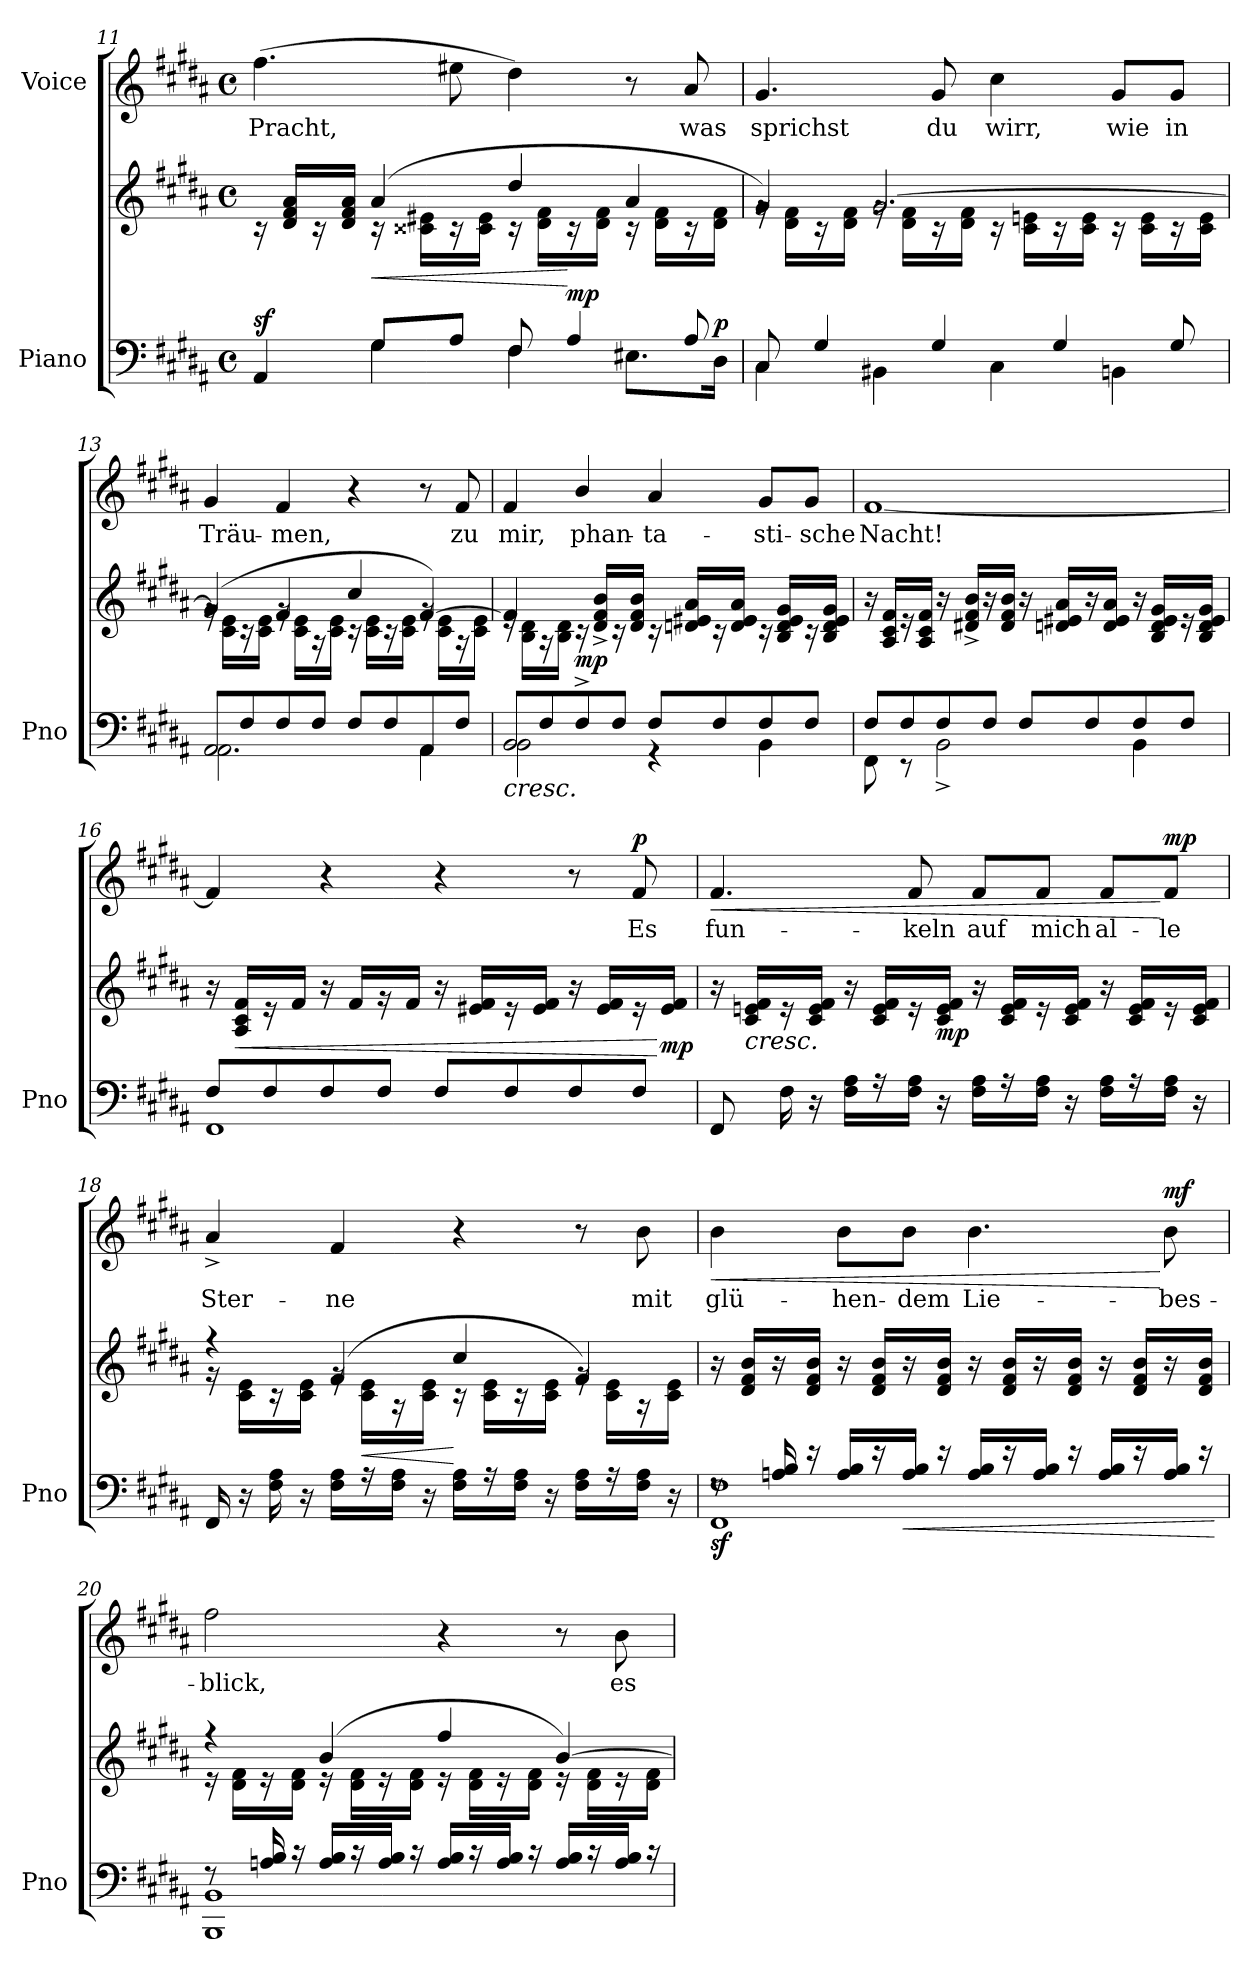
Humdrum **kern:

**kern	**kern	**dynam	**kern	**text	**dynam
*part2	*part2	*part2	*part1	*part1	*part1
*staff3	*staff2	*staff2/3	*staff1	*staff1	*staff1
*I"Piano	*	*	*I"Voice	*	*
*I'Pno	*	*	*	*	*
*clefF4	*clefG2	*	*clefG2	*	*
*k[f#c#g#d#a#]	*k[f#c#g#d#a#]	*	*k[f#c#g#d#a#]	*	*
*M4/4	*M4/4	*	*M4/4	*	*
*met(c)	*met(c)	*	*met(c)	*	*
=11	=11	=11	=11	=11	=11
*^	*^	*	*	*	*
!	!	!	!	!LO:DY:a=2	!	!LO:LY:b	!
4AA#/	4rGGyy	16rc	4rgyy	sf	(4.ff#\	Pracht,	.
.	.	16d#/ 16f#/ 16a#/LL	.	.	.	.	.
.	.	16rc	.	.	.	.	.
.	.	16d#/ 16f#/ 16a#/JJ	.	.	.	.	.
!	!	!	!	!LO:HP:b	!	!	!
8G#/L	4G#\	(4a#/	16r	<	.	.	.
.	.	.	16c##X\ 16e#X\LL	.	.	.	.
8A#/J	.	.	16r	.	8ee#X\	.	.
.	.	.	16c##\ 16e#\JJ	.	.	.	.
8F#/	4F#\	4dd#/	16r	.	4dd#\)	.	.
.	.	.	16d#\ 16f#\LL	.	.	.	.
!	!	!	!	!LO:DY:n=1:a=2	!	!	!
4A#/	.	.	16r	[ mp	.	.	.
.	.	.	16d#\ 16f#\JJ	.	.	.	.
.	8.E#X\L	4a#/	16r	.	8r	.	.
.	.	.	16d#\ 16f#\LL	.	.	.	.
!	!	!	!	!	!	!LO:LY:b	!
8A#/	.	.	16r	.	8a#/	was	.
!	!	!	!	!LO:DY:n=2:a=2	!	!	!
.	16D#\Jk	.	16d#\ 16f#\JJ	p	.	.	.
!!LO:LB:g=z
=12	=12	=12	=12	=12	=12	=12	=12
!	!	!	!	!	!	!LO:LY:b	!
8C#/	4C#\	4g#/)	16rg	.	4.g#/	sprichst	.
.	.	.	16d#\ 16f#\LL	.	.	.	.
4G#/	.	.	16r	.	.	.	.
.	.	.	16d#\ 16f#\JJ	.	.	.	.
.	4BB#X\	[2.g#/	16rg	.	.	.	.
.	.	.	16d#\ 16f#\LL	.	.	.	.
!	!	!	!	!	!	!LO:LY:b	!
4G#/	.	.	16r	.	8g#/	du	.
.	.	.	16d#\ 16f#\JJ	.	.	.	.
!	!	!	!	!	!	!LO:LY:b	!
.	4C#\	.	16r	.	4cc#\	wirr,	.
.	.	.	16c#\ 16en\LL	.	.	.	.
4G#/	.	.	16r	.	.	.	.
.	.	.	16c#\ 16e\JJ	.	.	.	.
!	!	!	!	!	!	!LO:LY:b	!
.	4BBn\	.	16r	.	8g#/L	wie	.
.	.	.	16c#\ 16e\LL	.	.	.	.
!	!	!	!	!	!	!LO:LY:b	!
8G#/	.	.	16r	.	8g#/J	in	.
.	.	.	16c#\ 16e\JJ	.	.	.	.
=13	=13	=13	=13	=13	=13	=13	=13
!LO:N:head=open	!	!	!	!	!	!LO:LY:b	!
8AA#/L	2.AA#\	(4g#/]	16rg	.	4g#/	Träu-	.
.	.	.	16c#\ 16e\LL	.	.	.	.
8F#/	.	.	16r	.	.	.	.
.	.	.	16c#\ 16e\JJ	.	.	.	.
!	!	!	!	!	!	!LO:LY:b	!
8F#/	.	4f#/	16rg	.	4f#/	-men,	.
.	.	.	16c#\ 16e\LL	.	.	.	.
8F#/J	.	.	16r	.	.	.	.
.	.	.	16c#\ 16e\JJ	.	.	.	.
8F#/L	.	4cc#/	16r	.	4r	.	.
.	.	.	16c#\ 16e\LL	.	.	.	.
8F#/	.	.	16r	.	.	.	.
.	.	.	16c#\ 16e\JJ	.	.	.	.
8AA#/	4AA#\	[4f#/)	16rg	.	8r	.	.
.	.	.	16c#\ 16e\LL	.	.	.	.
!	!	!	!	!	!	!LO:LY:b	!
8F#/J	.	.	16r	.	8f#/	zu	.
.	.	.	16c#\ 16e\JJ	.	.	.	.
=14	=14	=14	=14	=14	=14	=14	=14
!LO:N:head=open	!	!	!	!LO:HP:b=2	!	!LO:LY:b	!
8BB/L	2BB\	4f#/]	16re	<	4f#/	mir,	.
.	.	.	16B\ 16d#\LL	.	.	.	.
8F#/	.	.	16r	.	.	.	.
.	.	.	16B\ 16d#\JJ	.	.	.	.
!	!	!	!	!LO:DY:a=2	!	!LO:LY:b	!
8F#^/	.	16rc	4rgyy	mp	4b/	phan-	.
.	.	16d#/^ 16f#/^ 16b/^LL	.	.	.	.	.
8F#/J	.	16rc	.	.	.	.	.
.	.	16d#/ 16f#/ 16b/JJ	.	.	.	.	.
!	!	!	!	!	!	!LO:LY:b	!
8F#/L	4r	16rc	2rgyy	.	4a#/	-ta-	.
.	.	16dn/ 16e#X/ 16a#/LL	.	.	.	.	.
8F#/	.	16rc	.	.	.	.	.
.	.	16d/ 16e#/ 16a#/JJ	.	.	.	.	.
!	!	!	!	!	!	!LO:LY:b	!
8F#/	4BB\	16rc	.	.	8g#/L	-sti-	.
.	.	16B/ 16d/ 16e#/ 16g#/LL	.	.	.	.	.
!	!	!	!	!	!	!LO:LY:b	!
8F#/J	.	16rc	.	.	8g#/J	-sche	.
.	.	16B/ 16d/ 16e#/ 16g#/JJ	.	.	.	.	.
*	*	*v	*v	*	*	*	*
!!LO:PB:g=z
=15	=15	=15	=15	=15	=15	=15
!	!	!	!	!	!LO:LY:b	!
8F#/L	8FF#\	16r	.	[1f#	Nacht!	.
.	.	16A#/ 16c#/ 16f#/LL	.	.	.	.
8F#/	8r	16r	.	.	.	.
.	.	16A#/ 16c#/ 16f#/JJ	.	.	.	.
8F#/	2BB^\	16r	.	.	.	.
.	.	16d#X/^ 16f#/^ 16b/^LL	.	.	.	.
8F#/J	.	16r	.	.	.	.
.	.	16d#/ 16f#/ 16b/JJ	.	.	.	.
8F#/L	.	16r	.	.	.	.
.	.	16dn/ 16e#X/ 16a#/LL	.	.	.	.
8F#/	.	16r	.	.	.	.
.	.	16d/ 16e#/ 16a#/JJ	.	.	.	.
8F#/	4BB\	16r	.	.	.	.
.	.	16B/ 16d/ 16e#/ 16g#/LL	.	.	.	.
8F#/J	.	16r	.	.	.	.
.	.	16B/ 16d/ 16e#/ 16g#/JJ	.	.	.	.
=16	=16	=16	=16	=16	=16	=16
8F#/L	1FF#	16r	.	4f#/]	.	.
!	!	!	!LO:HP:b	!	!	!
.	.	16A#/ 16c#/ 16f#/LL	<	.	.	.
8F#/	.	16r	.	.	.	.
.	.	16f#/JJ	.	.	.	.
8F#/	.	16r	.	4r	.	.
.	.	16f#/LL	.	.	.	.
8F#/J	.	16r	.	.	.	.
.	.	16f#/JJ	.	.	.	.
8F#/L	.	16r	.	4r	.	.
.	.	16e#X/ 16f#/LL	.	.	.	.
8F#/	.	16r	.	.	.	.
.	.	16e#/ 16f#/JJ	.	.	.	.
8F#/	.	16r	.	8r	.	.
.	.	16e#/ 16f#/LL	.	.	.	.
!	!	!	!	!	!LO:LY:b	!LO:DY:a
8F#/J	.	16r	.	8f#/	Es	p
!	!	!	!LO:DY:n=1:b	!	!	!
.	.	16e#/ 16f#/JJ	[ mp	.	.	.
*v	*v	*	*	*	*	*
=17	=17	=17	=17	=17	=17
!	!	!	!	!LO:LY:b	!LO:HP:b
8FF#/	16r	.	4.f#/	fun-	<
!	!	!LO:HP:b	!	!	!
.	16c#/ 16en/ 16f#/LL	<	.	.	.
16F#\	16r	.	.	.	.
16r	16c#/ 16e/ 16f#/JJ	.	.	.	.
16F#\ 16A#\LL	16r	.	.	.	.
16r	16c#/ 16e/ 16f#/LL	.	.	.	.
!	!	!	!	!LO:LY:b	!
16F#\ 16A#\JJ	16r	.	8f#/	-keln	.
!	!	!LO:DY:b	!	!	!
16r	16c#/ 16e/ 16f#/JJ	mp	.	.	.
!	!	!	!	!LO:LY:b	!
16F#\ 16A#\LL	16r	[	8f#/L	auf	.
16r	16c#/ 16e/ 16f#/LL	.	.	.	.
!	!	!	!	!LO:LY:b	!
16F#\ 16A#\JJ	16r	.	8f#/J	mich	.
16r	16c#/ 16e/ 16f#/JJ	.	.	.	.
!	!	!	!	!LO:LY:b	!
16F#\ 16A#\LL	16r	.	8f#/L	al-	.
16r	16c#/ 16e/ 16f#/LL	.	.	.	.
!	!	!	!	!LO:LY:b	!LO:DY:n=1:a
16F#\ 16A#\JJ	16r	.	8f#/J	-le	[ mp
16r	16c#/ 16e/ 16f#/JJ	.	.	.	.
!!LO:LB:g=z
=18	=18	=18	=18	=18	=18
*	*^	*	*	*	*
!	!	!	!	!	!LO:LY:b	!
16FF#/	4r	16rg	.	4a#^/	Ster-	.
16r	.	16c#\ 16e\LL	.	.	.	.
16F#\ 16A#\	.	16r	.	.	.	.
16r	.	16c#\ 16e\JJ	.	.	.	.
!	!	!	!	!	!LO:LY:b	!
16F#\ 16A#\LL	(4f#/	16rg	.	4f#/	-ne	.
!	!	!	!LO:HP:b	!	!	!
16r	.	16c#\ 16e\LL	<	.	.	.
16F#\ 16A#\JJ	.	16r	.	.	.	.
16r	.	16c#\ 16e\JJ	.	.	.	.
16F#\ 16A#\LL	4cc#/	16r	[	4r	.	.
16r	.	16c#\ 16e\LL	.	.	.	.
16F#\ 16A#\JJ	.	16r	.	.	.	.
16r	.	16c#\ 16e\JJ	.	.	.	.
16F#\ 16A#\LL	4f#/)	16rg	.	8r	.	.
16r	.	16c#\ 16e\LL	.	.	.	.
!	!	!	!	!	!LO:LY:b	!
16F#\ 16A#\JJ	.	16r	.	8b\	mit	.
16r	.	16c#\ 16e\JJ	.	.	.	.
=19	=19	=19	=19	=19	=19	=19
*^	*	*	*	*	*	*
!	!	!	!	!LO:DY:b=2	!	!LO:LY:b	!LO:HP:b
*	*	*v	*v	*	*	*	*
8rF	1FF# 1F#	16r	sf	4b\	glü-	<
.	.	16d#/ 16f#/ 16b/LL	.	.	.	.
16An/ 16B/	.	16r	.	.	.	.
16r	.	16d#/ 16f#/ 16b/JJ	.	.	.	.
!	!	!	!	!	!LO:LY:b	!
16A/ 16B/LL	.	16r	.	8b\L	-hen-	.
16r	.	16d#/ 16f#/ 16b/LL	.	.	.	.
!	!	!	!LO:HP:b=2	!	!LO:LY:b	!
16A/ 16B/JJ	.	16r	<	8b\J	-dem	.
16r	.	16d#/ 16f#/ 16b/JJ	.	.	.	.
!	!	!	!	!	!LO:LY:b	!
16A/ 16B/LL	.	16r	.	4.b\	Lie-	.
16r	.	16d#/ 16f#/ 16b/LL	.	.	.	.
16A/ 16B/JJ	.	16r	.	.	.	.
16r	.	16d#/ 16f#/ 16b/JJ	.	.	.	.
16A/ 16B/LL	.	16r	.	.	.	.
16r	.	16d#/ 16f#/ 16b/LL	.	.	.	.
!	!	!	!	!	!LO:LY:b	!LO:DY:n=1:a
16A/ 16B/JJ	.	16r	.	8b\	-bes-	[ mf
16r	.	16d#/ 16f#/ 16b/JJ	.	.	.	.
*v	*v	*	*	*	*	*
.	.	[	.	.	.
=20	=20	=20	=20	=20	=20
*^	*^	*	*	*	*
!	!	!	!	!LO:DY:b=2	!	!LO:LY:b	!
!	!	!	!	!LO:DY:n=1:a=2	!	!	!
8rF	1BBB 1BB	4r	16r	sf mf	2ff#\	-blick,	.
.	.	.	16d#\ 16f#\LL	.	.	.	.
16An/ 16B/	.	.	16r	.	.	.	.
16r	.	.	16d#\ 16f#\JJ	.	.	.	.
16A/ 16B/LL	.	(4b/	16r	.	.	.	.
16r	.	.	16d#\ 16f#\LL	.	.	.	.
16A/ 16B/JJ	.	.	16r	.	.	.	.
16r	.	.	16d#\ 16f#\JJ	.	.	.	.
16A/ 16B/LL	.	4ff#/	16r	[	4r	.	.
16r	.	.	16d#\ 16f#\LL	.	.	.	.
16A/ 16B/JJ	.	.	16r	.	.	.	.
16r	.	.	16d#\ 16f#\JJ	.	.	.	.
16A/ 16B/LL	.	[4b/)	16r	.	8r	.	.
16r	.	.	16d#\ 16f#\LL	.	.	.	.
!	!	!	!	!	!	!LO:LY:b	!
16A/ 16B/JJ	.	.	16r	.	8b\	es	.
16r	.	.	16d#\ 16f#\JJ	.	.	.	.
*v	*v	*	*	*	*	*	*
*	*v	*v	*	*	*	*
=	=	=	=	=	=
*-	*-	*-	*-	*-	*-
